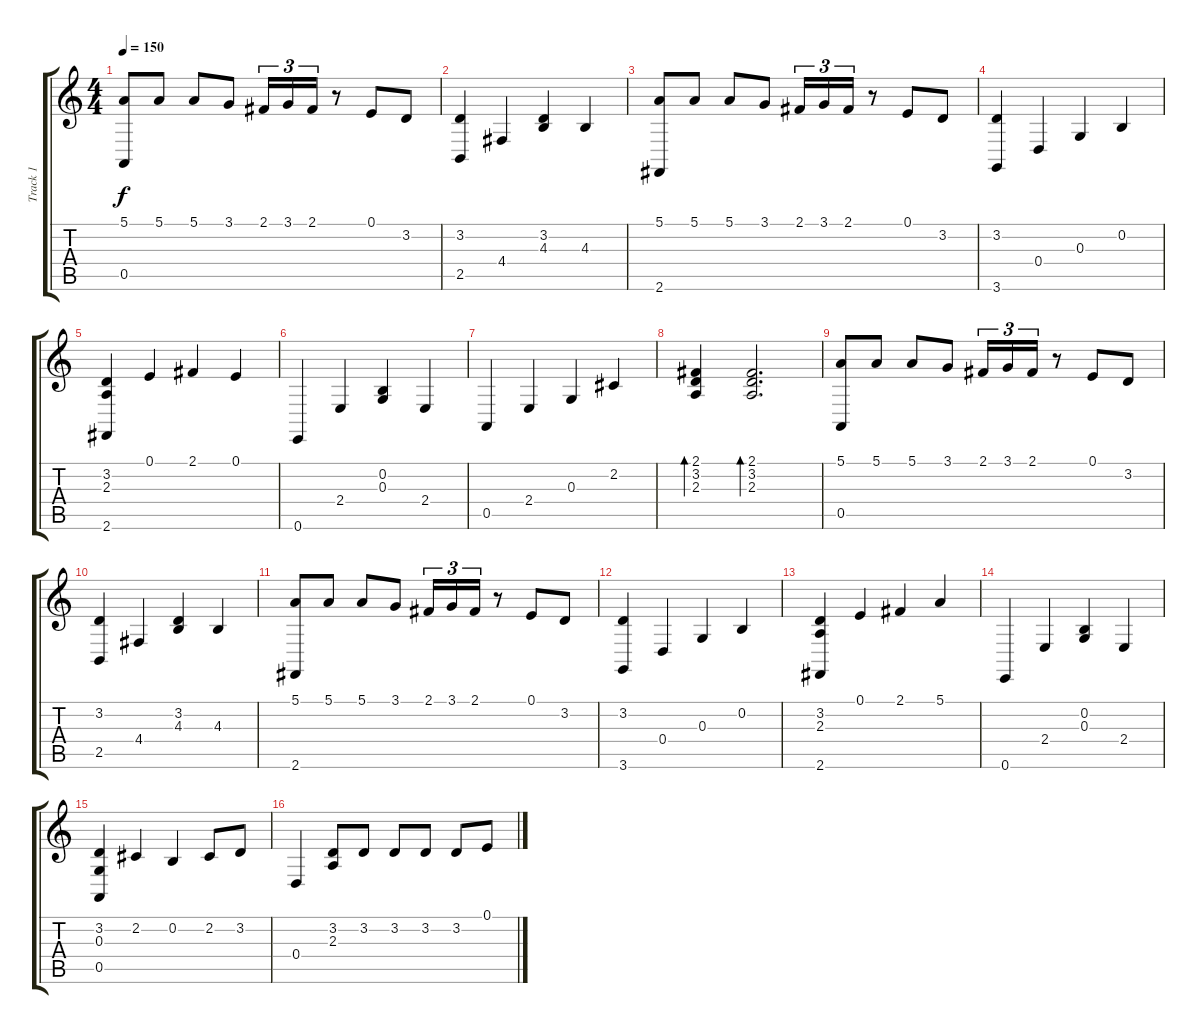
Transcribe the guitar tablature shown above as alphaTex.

\track ("Track 1" "Track 1") {instrument acousticgrandpiano}
\staff {score tabs}
\tuning (E4 B3 G3 D3 A2 E2) {hide}
\ts (4 4)
\tempo 150
\clef g2
\ks c
(5.1 0.5).8{dy f} 5.1.8 5.1.8 3.1.8 2.1.16{tu (3 2)} 3.1.16{tu (3 2)} 2.1.16{tu (3 2)} r.8 0.1.8 3.2.8 |
(3.2 2.5).4 4.4.4 (3.2 4.3).4 4.3.4 |
(5.1 2.6).8 5.1.8 5.1.8 3.1.8 2.1.16{tu (3 2)} 3.1.16{tu (3 2)} 2.1.16{tu (3 2)} r.8 0.1.8 3.2.8 |
(3.2 3.6).4 0.4.4 0.3.4 0.2.4 |
(3.2 2.3 2.6).4 0.1.4 2.1.4 0.1.4 |
0.6.4 2.4.4 (0.2 0.3).4 2.4.4 |
0.5.4 2.4.4 0.3.4 2.2.4 |
(2.1 3.2 2.3).4{bd 60} (2.1 3.2 2.3).2{d bd 60} |
(5.1 0.5).8 5.1.8 5.1.8 3.1.8 2.1.16{tu (3 2)} 3.1.16{tu (3 2)} 2.1.16{tu (3 2)} r.8 0.1.8 3.2.8 |
(3.2 2.5).4 4.4.4 (3.2 4.3).4 4.3.4 |
(5.1 2.6).8 5.1.8 5.1.8 3.1.8 2.1.16{tu (3 2)} 3.1.16{tu (3 2)} 2.1.16{tu (3 2)} r.8 0.1.8 3.2.8 |
(3.2 3.6).4 0.4.4 0.3.4 0.2.4 |
(3.2 2.3 2.6).4 0.1.4 2.1.4 5.1.4 |
0.6.4 2.4.4 (0.2 0.3).4 2.4.4 |
(3.2 0.3 0.5).4 2.2.4 0.2.4 2.2.8 3.2.8 |
0.4.4 (3.2 2.3).8 3.2.8 3.2.8 3.2.8 3.2.8 0.1.8
